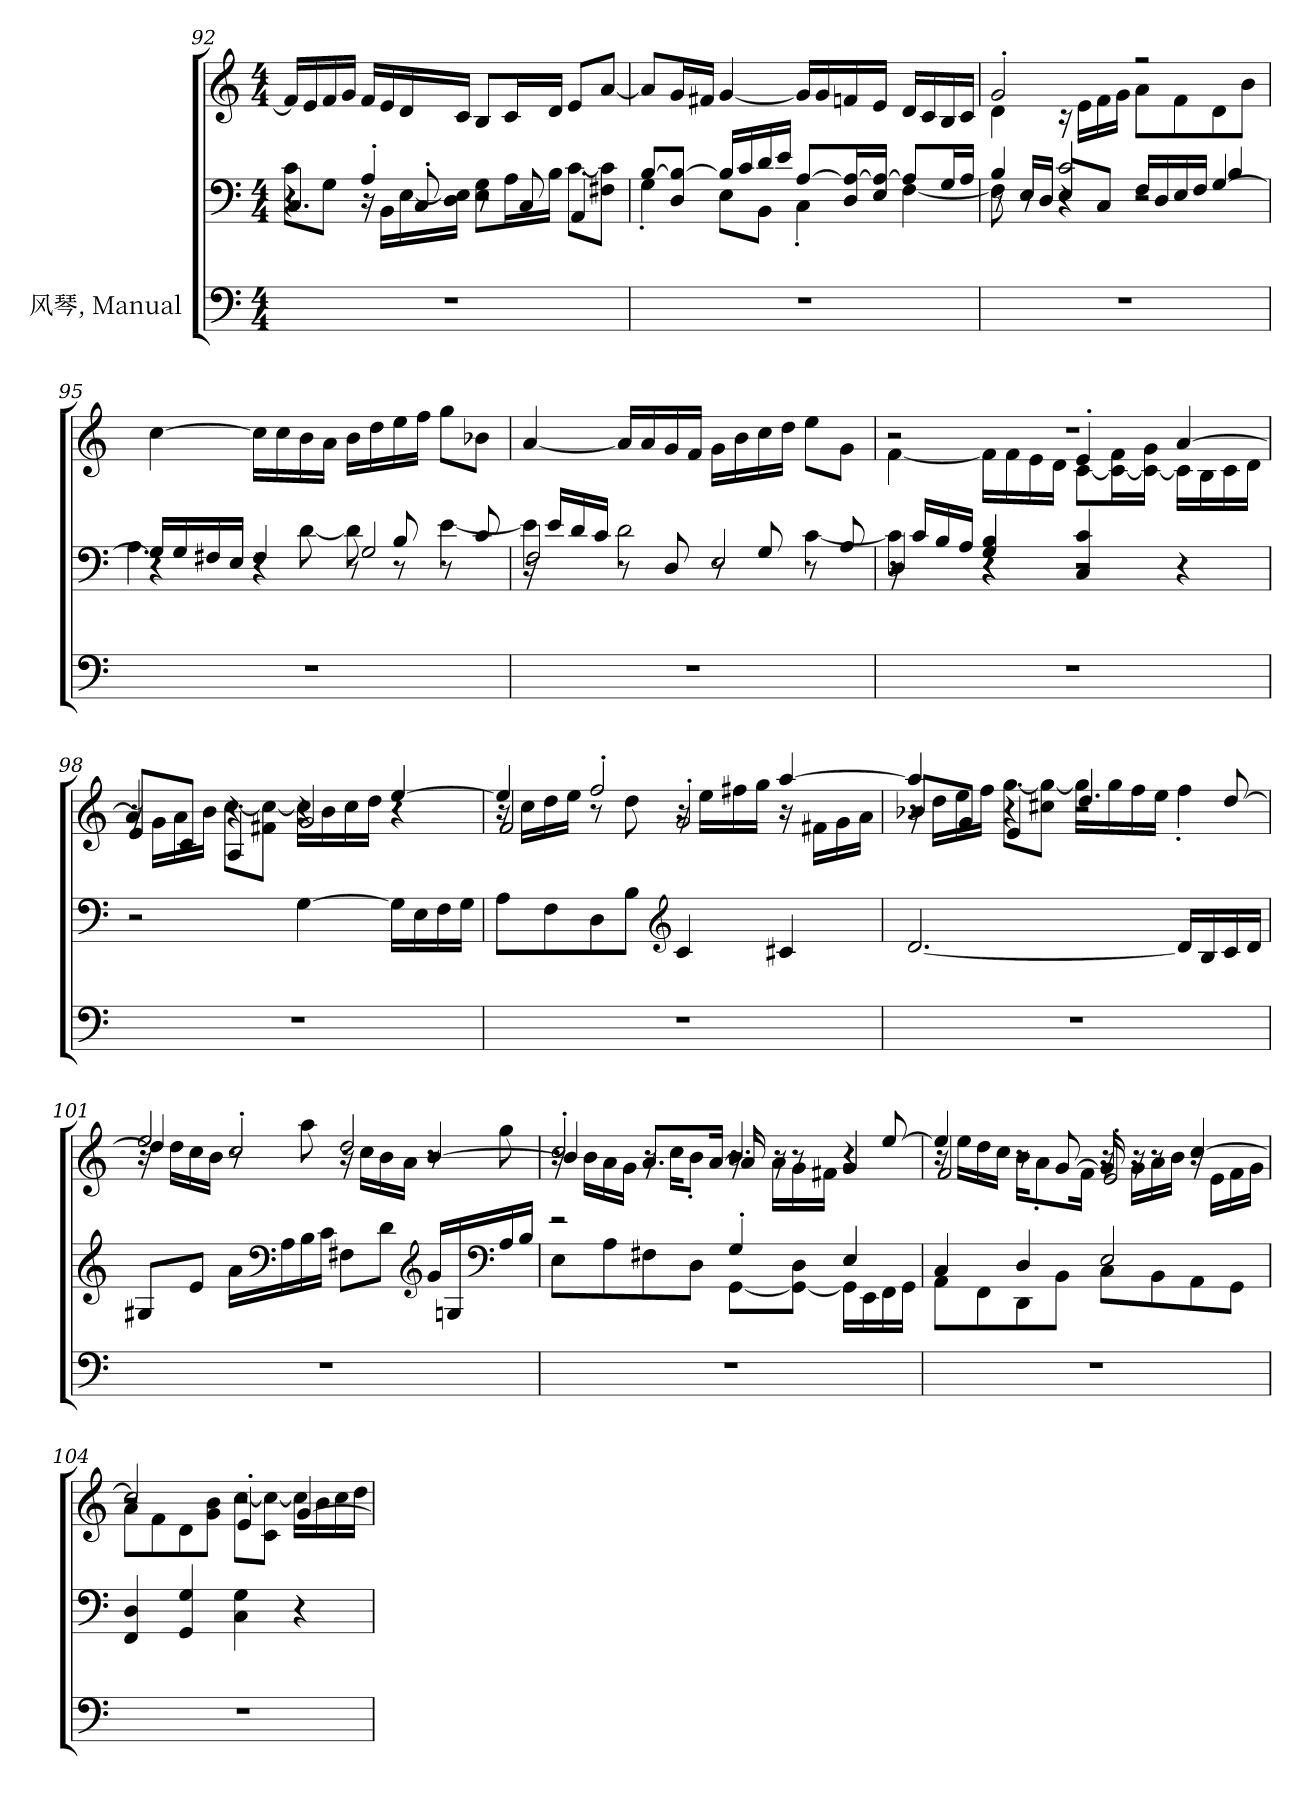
**kern	**kern	**kern
*part1	*part1	*part1
*staff3	*staff2	*staff1
*I"风琴, Manual	*	*
*clefF4	*clefF4	*clefG2
*k[]	*k[]	*k[]
*M4/4	*M4/4	*M4/4
=92	=92	=92
*	*^	*
*	*	*^	*
1r	4r	8c\L	4.C/	16f/LL]
.	.	.	.	16e/
.	.	8G\J	.	16f/
.	.	.	.	16g/JJ
.	4A'/	16r	.	16f/LL
.	.	16BB\LL	.	16e/
.	.	[16E\	8C'/	16d/
.	.	16D\ 16E\]JJ	.	16c/JJ
.	2r	8E\ 8G\L	8r	8B/L
.	.	16A\L	8C/	16c/L
.	.	16B\JJ	.	16d/JJ
.	.	[8c\L	4AA'/	8e/L
.	.	8F#X\ 8c\]J	.	[8a/J
*	*	*v	*v	*
!!LO:PB:g=z
=93	=93	=93	=93
1r	[8B/L	4G'\	8a/L]
.	8D/ 8B/_J	.	16g/L
.	.	.	16f#X/JJ
.	16B/LL]	8E\L	[4g/
.	16c/	.	.
.	16d/	8BB\J	.
.	16e/JJ	.	.
.	[8A/L	4C'\	16g/LL]
.	.	.	16g/
.	16D/ 16A/_L	.	16fn/
.	16E/ 16A/_JJ	.	16e/JJ
.	8A/L]	[4F\	16d/LL
.	.	.	16c/
.	16G/L	.	16B/
.	16A/JJ	.	16c/JJ
=94	=94	=94	=94
*	*	*^	*^
1r	8r	8F\]	4B/	2g'/	4d\
.	16E/LL	8r	.	.	.
.	16D/JJ	.	.	.	.
.	8E/L	4r	2c/	.	16r
.	.	.	.	.	16e\LL
.	8C/J	.	.	.	16f\
.	.	.	.	.	16g\JJ
.	16F/LL	2r	.	2r	8a\L
.	16D/	.	.	.	.
.	16E/	.	.	.	8f\
.	16F/JJ	.	.	.	.
.	[4G/	.	4B/	.	8d\
.	.	.	.	.	8b\J
*	*	*	*	*v	*v
!!LO:LB:g=z
=95	=95	=95	=95	=95
1r	16G/LL]	4.A\	4r	[4cc\
.	16G/	.	.	.
.	16F#X/	.	.	.
.	16E/JJ	.	.	.
.	4r	.	4F#/	16cc\LL]
.	.	.	.	16cc\
.	.	[8d\	.	16b\
.	.	.	.	16a\JJ
.	8r	8d\]	2G/	16b\LL
.	.	.	.	16dd\
.	8B/	8r	.	16ee\
.	.	.	.	16ff\JJ
.	8r	[4e\	.	8gg\L
.	8c/	.	.	8b-X\J
=96	=96	=96	=96	=96
1r	16r	4e\]	2F/	[4a/
.	16e/LL	.	.	.
.	16d/	.	.	.
.	16c/JJ	.	.	.
.	8r	2d\	.	16a/LL]
.	.	.	.	16a/
.	8D/	.	.	16g/
.	.	.	.	16f/JJ
.	8r	.	2E/	16g\LL
.	.	.	.	16b\
.	8G/	.	.	16cc\
.	.	.	.	16dd\JJ
.	8r	[4c\	.	8ee\L
.	8A/	.	.	8g\J
!!LO:LB:g=z
=97	=97	=97	=97	=97
*	*	*	*	*^
*	*	*	*	*	*^
1r	16r	4c\]	4D/	1r	[4f\	2r
.	16c/LL	.	.	.	.	.
.	16B/	.	.	.	.	.
.	16A/JJ	.	.	.	.	.
.	4G/ 4B/	4r	4r	.	16f\LL]	.
.	.	.	.	.	16f\	.
.	.	.	.	.	16e\	.
.	.	.	.	.	16d\JJ	.
.	4C/ 4c/	2r	2r	.	[8c\L	4e'/
.	.	.	.	.	16c\_ 16f\L	.
.	.	.	.	.	16c\_ 16g\JJ	.
.	4r	.	.	.	16c\LL]	[4a/
.	.	.	.	.	16B\	.
.	.	.	.	.	16c\	.
.	.	.	.	.	16d\JJ	.
*	*v	*v	*v	*	*	*
=98	=98	=98	=98	=98
1r	2r	8e/L	16r	4a/]
.	.	.	16g\LL	.
.	.	8c/J	16a\	.
.	.	.	16b\JJ	.
.	.	4A'/	[8cc\L	4r
.	.	.	8f#X\ 8cc\_J	.
.	[4G\	4r	16cc\LL]	2g/
.	.	.	16b\	.
.	.	.	16cc\	.
.	.	.	16dd\JJ	.
.	16G\LL]	[4ee/	4r	.
.	16E\	.	.	.
.	16F\	.	.	.
.	16G\JJ	.	.	.
!!LO:LB:g=z	!!	!!
=99	=99	=99	=99	=99
1r	8A\L	4ee/]	16r	2f/
.	.	.	16cc\LL	.
.	8F\	.	16dd\	.
.	.	.	16ee\JJ	.
.	8D\	2ff'/	8r	.
.	8B\J	.	8dd\	.
*	*clefG2	*	*	*
.	4c/	.	16r	2g'/
.	.	.	16ee\LL	.
.	.	.	16ff#X\	.
.	.	.	16gg\JJ	.
.	4c#X/	[4aa/	16r	.
.	.	.	16f#X\LL	.
.	.	.	16g\	.
.	.	.	16a\JJ	.
=100	=100	=100	=100	=100
1r	[2.d/	4aa/]	16r	8b-X/L
.	.	.	16dd\LL	.
.	.	.	16ee\	8g/J
.	.	.	16ff\JJ	.
.	.	4r	[8gg\L	4e'/
.	.	.	8cc#X\ 8gg\_J	.
.	.	2r	16gg\LL]	4.dd/
.	.	.	16gg\	.
.	.	.	16ff\	.
.	.	.	16ee\JJ	.
.	16d/LL]	.	4ff'\	.
.	16B/	.	.	.
.	16c/	.	.	[8dd/
.	16d/JJ	.	.	.
!!LO:PB:g=z	!!	!!
=101	=101	=101	=101	=101
1r	8G#X/L	2ee/	16r	4dd/]
.	.	.	16dd\LL	.
.	8e/J	.	16cc\	.
.	.	.	16b\JJ	.
.	16a\LL	.	8r	2cc'/
*	*clefF4	*	*	*
.	16A\	.	.	.
.	16B\	.	8aa\	.
.	16c\JJ	.	.	.
.	8F#X\L	2dd/	16r	.
.	.	.	16cc\LL	.
.	8d\J	.	16b\	.
.	.	.	16a\JJ	.
*	*clefG2	*	*	*
.	16g/LL	.	8r	[4b/
.	16Gn/	.	.	.
*	*clefF4	*	*	*
.	16A/	.	8gg\	.
.	16B/JJ	.	.	.
=102	=102	=102	=102	=102
*	*^	*	*	*
1r	2r	8E\L	2cc'/	16r	4b/]
.	.	.	.	16b\LL	.
.	.	8A\	.	16a\	.
.	.	.	.	16g\JJ	.
.	.	8F#X\	.	16r	8.a/L
.	.	.	.	16cc\KL	.
.	.	8D\J	.	8b'\J	.
.	.	.	.	.	[16a/Jk
.	4G'/	[8GG\L	4.b/	16r	16a/]
.	.	.	.	16a\LL	16r
.	.	8GG\_ 8D\J	.	16g\	8r
.	.	.	.	16f#X\JJ	.
.	4E/	16GG\LL]	.	4r	4g/
.	.	16EE\	.	.	.
.	.	16FF\	[8ee/	.	.
.	.	16GG\JJ	.	.	.
!!LO:LB:g=z	!!	!!
=103	=103	=103	=103	=103	=103
1r	4C/	8AA\L	4ee/]	16r	2f/
.	.	.	.	16ee\LL	.
.	.	8FF\	.	16dd\	.
.	.	.	.	16cc\JJ	.
.	4D/	8DD\	8r	16b\KL	.
.	.	.	.	8a'\	.
.	.	8BB\J	[8g/	.	.
.	.	.	.	16f\Jk	.
.	2E/	8C\L	16g/]	16r	2e'/
.	.	.	16r	16g\LL	.
.	.	8BB\	8r	16a\	.
.	.	.	.	16b\JJ	.
.	.	8AA\	[4cc/	16r	.
.	.	.	.	16e\LL	.
.	.	8GG\J	.	16f\	.
.	.	.	.	16g\JJ	.
*	*v	*v	*	*	*
=104	=104	=104	=104	=104
1r	4FF/ 4D/	2cc/]	8a\L	2r
.	.	.	8f\	.
.	4GG/ 4G/	.	8d\	.
.	.	.	8g\ 8b\J	.
.	4C\ 4G\	2r	[8cc\L	4e'/
.	.	.	8c\ 8cc\_J	.
.	4r	.	16cc\LL]	[4g/
.	.	.	16b\	.
.	.	.	16cc\	.
.	.	.	16dd\JJ	.
*	*	*v	*v	*v
=	=	=
*-	*-	*-
